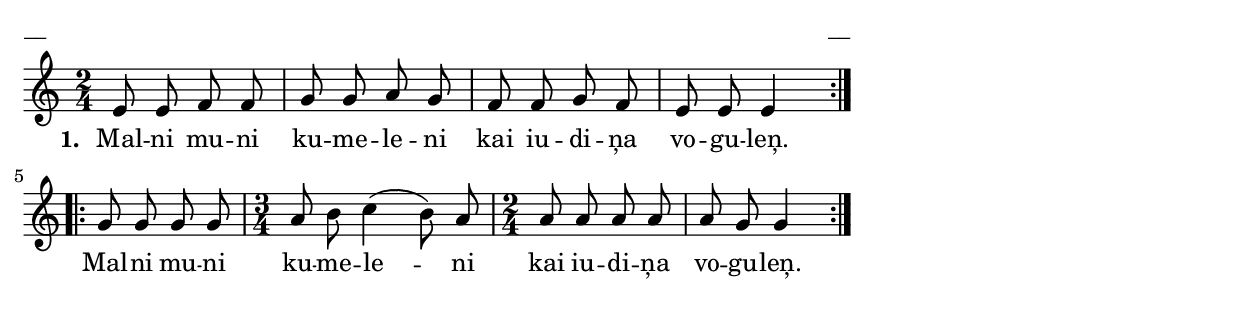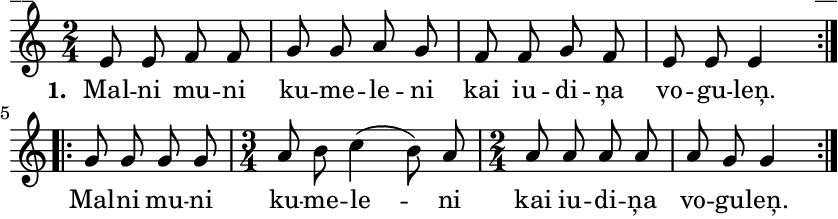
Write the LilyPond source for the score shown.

\version "2.13.18"
#(ly:set-option 'crop #t)

\paper {
line-width = 14\cm
left-margin = 0.4\cm
between-system-padding = 0.1\cm
between-system-space = 0.1\cm
}
% SBTZK, p.85
\layout {
indent = #0
ragged-last = ##f
}


voiceA = \relative c' {
\clef "treble"
\key c \major
\time 2/4
\repeat volta 2 {e8 e f f | g g a g | f f g f | e e e4}
\repeat volta 2 {g8 g g g | \time3/4 a b c4 (b8) a | \time2/4 a a a a | a g g4}
}

lyricA = \lyricmode {
\set stanza = "1. "
Mal -- ni mu -- ni ku -- me -- le -- ni kai iu -- di -- ņa vo -- gu -- leņ.
Mal -- ni mu -- ni ku -- me -- le -- ni kai iu -- di -- ņa vo -- gu -- leņ.
}


fullScore = <<
%\new ChordNames { \chordsA }
\new Staff {
<<
\new Voice = "voiceA" { \oneVoice \autoBeamOff \voiceA }
\new Lyrics \lyricsto "voiceA"  \lyricA
%\new Voice = "voiceB" { \voiceTwo \autoBeamOff \voiceB }
>>
}
>>



\score {
\fullScore
\header { piece = "__" opus = "__" }
}
\markup { \with-color #(x11-color 'white) \sans \smaller "__" }
\score {
\unfoldRepeats
\fullScore
\midi {
\context { \Staff \remove "Staff_performer" }
\context { \Voice \consists "Staff_performer" }
}
}


